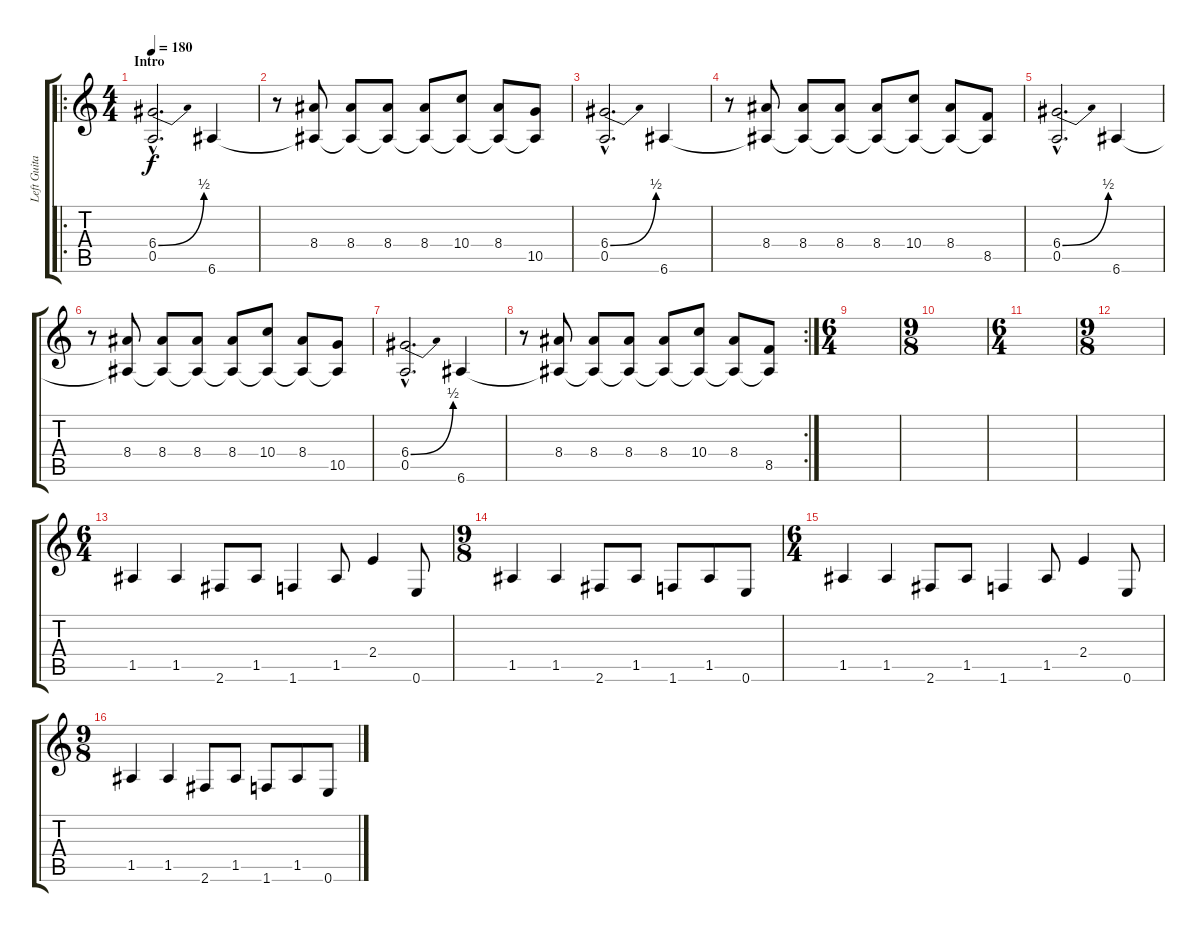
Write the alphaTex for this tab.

\track ("Left Guitar" "Left Guita") {instrument distortionguitar}
\staff {score tabs}
\tuning (E4 B3 G3 D3 A2 E2) {hide}
\ro
\ts (4 4)
\section ("" "Intro")
\tempo 180
\clef g2
\ks c
(6.4{be (bend 0 0 60 2) hac} 0.5{hac}).2{d dy f instrument distortionguitar} 6.6.4 |
r.8 (8.4 6.6{t}).8 (8.4 6.6{t}).8 (8.4 6.6{t}).8 (8.4 6.6{t}).8 (10.4 6.6{t}).8 (8.4 6.6{t}).8 (10.5 6.6{t}).8 |
(6.4{be (bend 0 0 60 2) hac} 0.5{hac}).2{d} 6.6.4 |
r.8 (8.4 6.6{t}).8 (8.4 6.6{t}).8 (8.4 6.6{t}).8 (8.4 6.6{t}).8 (10.4 6.6{t}).8 (8.4 6.6{t}).8 (8.5 6.6{t}).8 |
(6.4{be (bend 0 0 60 2) hac} 0.5{hac}).2{d} 6.6.4 |
r.8 (8.4 6.6{t}).8 (8.4 6.6{t}).8 (8.4 6.6{t}).8 (8.4 6.6{t}).8 (10.4 6.6{t}).8 (8.4 6.6{t}).8 (10.5 6.6{t}).8 |
(6.4{be (bend 0 0 60 2) hac} 0.5{hac}).2{d} 6.6.4 |
\rc 2
r.8 (8.4 6.6{t}).8 (8.4 6.6{t}).8 (8.4 6.6{t}).8 (8.4 6.6{t}).8 (10.4 6.6{t}).8 (8.4 6.6{t}).8 (8.5 6.6{t}).8 |
\ts (6 4)
|
\ts (9 8)
|
\ts (6 4)
|
\ts (9 8)
|
\ts (6 4)
1.5.4 1.5.4 2.6.8 1.5.8 1.6.4 1.5.8 2.4.4 0.6.8 |
\ts (9 8)
1.5.4 1.5.4 2.6.8 1.5.8 1.6.8 1.5.8 0.6.8 |
\ts (6 4)
1.5.4 1.5.4 2.6.8 1.5.8 1.6.4 1.5.8 2.4.4 0.6.8 |
\ts (9 8)
1.5.4 1.5.4 2.6.8 1.5.8 1.6.8 1.5.8 0.6.8
